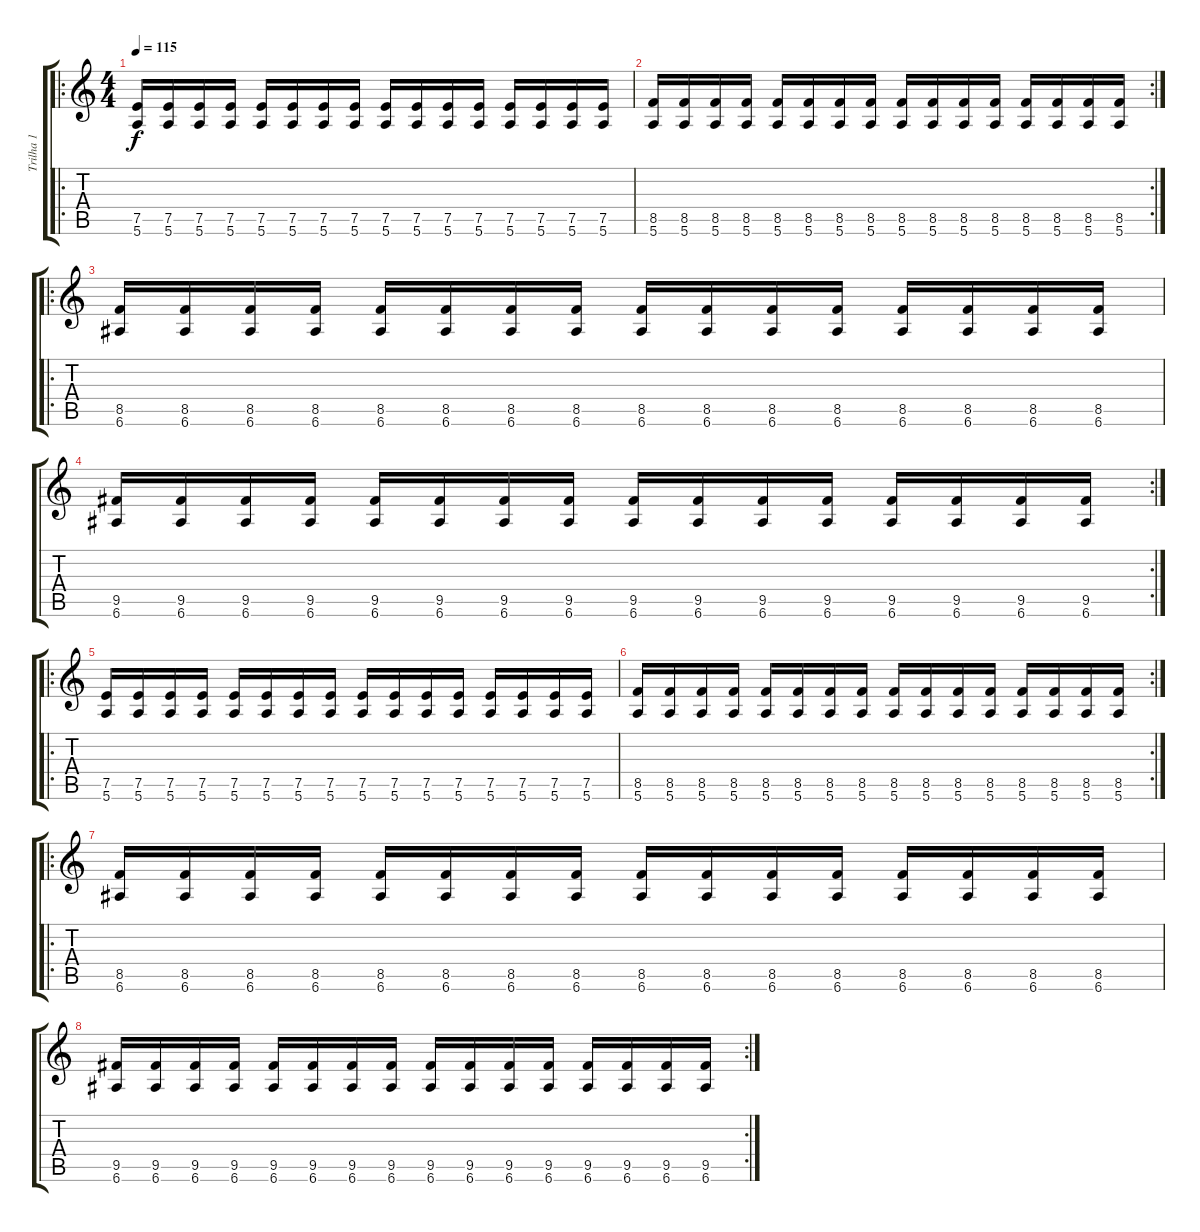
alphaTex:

\track ("Trilha 1" "Trilha 1") {instrument distortionguitar}
\staff {score tabs}
\tuning (E4 B3 G3 D3 A2 E2) {hide}
\ro
\ts (4 4)
\tempo 115
\clef g2
\ks c
(7.5 5.6).16{dy f} (7.5 5.6).16 (7.5 5.6).16 (7.5 5.6).16 (7.5 5.6).16 (7.5 5.6).16 (7.5 5.6).16 (7.5 5.6).16 (7.5 5.6).16 (7.5 5.6).16 (7.5 5.6).16 (7.5 5.6).16 (7.5 5.6).16 (7.5 5.6).16 (7.5 5.6).16 (7.5 5.6).16 |
\rc 2
(8.5 5.6).16 (8.5 5.6).16 (8.5 5.6).16 (8.5 5.6).16 (8.5 5.6).16 (8.5 5.6).16 (8.5 5.6).16 (8.5 5.6).16 (8.5 5.6).16 (8.5 5.6).16 (8.5 5.6).16 (8.5 5.6).16 (8.5 5.6).16 (8.5 5.6).16 (8.5 5.6).16 (8.5 5.6).16 |
\ro
(8.5 6.6).16 (8.5 6.6).16 (8.5 6.6).16 (8.5 6.6).16 (8.5 6.6).16 (8.5 6.6).16 (8.5 6.6).16 (8.5 6.6).16 (8.5 6.6).16 (8.5 6.6).16 (8.5 6.6).16 (8.5 6.6).16 (8.5 6.6).16 (8.5 6.6).16 (8.5 6.6).16 (8.5 6.6).16 |
\rc 2
(9.5 6.6).16 (9.5 6.6).16 (9.5 6.6).16 (9.5 6.6).16 (9.5 6.6).16 (9.5 6.6).16 (9.5 6.6).16 (9.5 6.6).16 (9.5 6.6).16 (9.5 6.6).16 (9.5 6.6).16 (9.5 6.6).16 (9.5 6.6).16 (9.5 6.6).16 (9.5 6.6).16 (9.5 6.6).16 |
\ro
(7.5 5.6).16 (7.5 5.6).16 (7.5 5.6).16 (7.5 5.6).16 (7.5 5.6).16 (7.5 5.6).16 (7.5 5.6).16 (7.5 5.6).16 (7.5 5.6).16 (7.5 5.6).16 (7.5 5.6).16 (7.5 5.6).16 (7.5 5.6).16 (7.5 5.6).16 (7.5 5.6).16 (7.5 5.6).16 |
\rc 2
(8.5 5.6).16 (8.5 5.6).16 (8.5 5.6).16 (8.5 5.6).16 (8.5 5.6).16 (8.5 5.6).16 (8.5 5.6).16 (8.5 5.6).16 (8.5 5.6).16 (8.5 5.6).16 (8.5 5.6).16 (8.5 5.6).16 (8.5 5.6).16 (8.5 5.6).16 (8.5 5.6).16 (8.5 5.6).16 |
\ro
(8.5 6.6).16 (8.5 6.6).16 (8.5 6.6).16 (8.5 6.6).16 (8.5 6.6).16 (8.5 6.6).16 (8.5 6.6).16 (8.5 6.6).16 (8.5 6.6).16 (8.5 6.6).16 (8.5 6.6).16 (8.5 6.6).16 (8.5 6.6).16 (8.5 6.6).16 (8.5 6.6).16 (8.5 6.6).16 |
\rc 2
(9.5 6.6).16 (9.5 6.6).16 (9.5 6.6).16 (9.5 6.6).16 (9.5 6.6).16 (9.5 6.6).16 (9.5 6.6).16 (9.5 6.6).16 (9.5 6.6).16 (9.5 6.6).16 (9.5 6.6).16 (9.5 6.6).16 (9.5 6.6).16 (9.5 6.6).16 (9.5 6.6).16 (9.5 6.6).16
